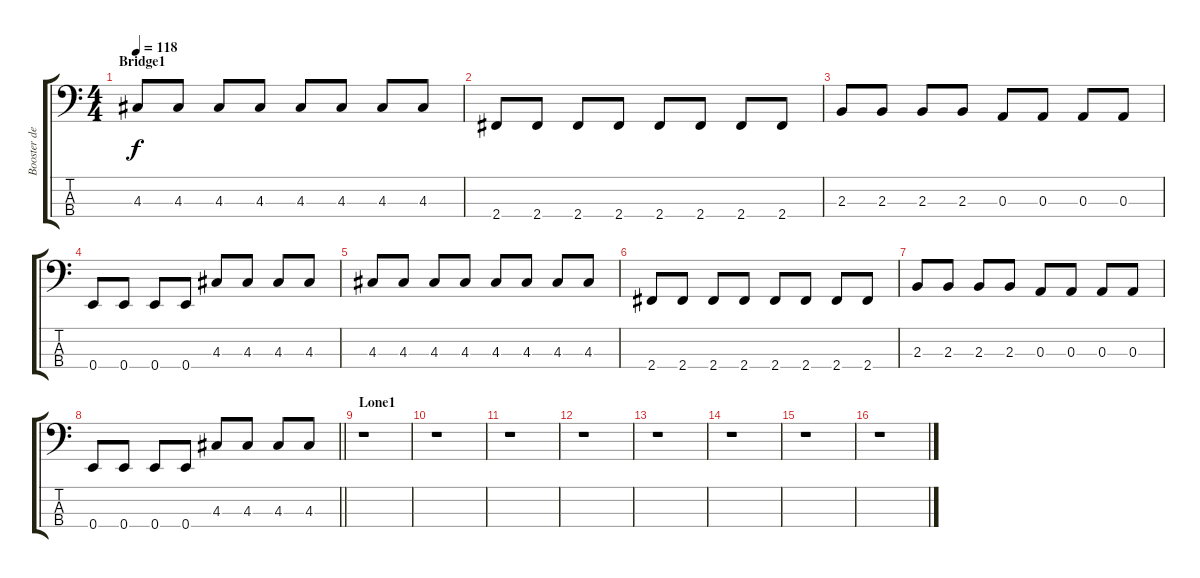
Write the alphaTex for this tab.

\track ("Booster del Bajo" "Booster de") {instrument electricbassfinger}
\staff {score tabs}
\tuning (G2 D2 A1 E1) {hide}
\ts (4 4)
\section ("" "Bridge1")
\tempo 118
\clef f4
\ks c
4.3.8{dy f} 4.3.8 4.3.8 4.3.8 4.3.8 4.3.8 4.3.8 4.3.8 |
2.4.8 2.4.8 2.4.8 2.4.8 2.4.8 2.4.8 2.4.8 2.4.8 |
2.3.8 2.3.8 2.3.8 2.3.8 0.3.8 0.3.8 0.3.8 0.3.8 |
0.4.8 0.4.8 0.4.8 0.4.8 4.3.8 4.3.8 4.3.8 4.3.8 |
4.3.8 4.3.8 4.3.8 4.3.8 4.3.8 4.3.8 4.3.8 4.3.8 |
2.4.8 2.4.8 2.4.8 2.4.8 2.4.8 2.4.8 2.4.8 2.4.8 |
2.3.8 2.3.8 2.3.8 2.3.8 0.3.8 0.3.8 0.3.8 0.3.8 |
\barLineRight lightlight
0.4.8 0.4.8 0.4.8 0.4.8 4.3.8 4.3.8 4.3.8 4.3.8 |
\section ("" "Lone1")
r.1 |
r.1 |
r.1 |
r.1 |
r.1 |
r.1 |
r.1 |
r.1
